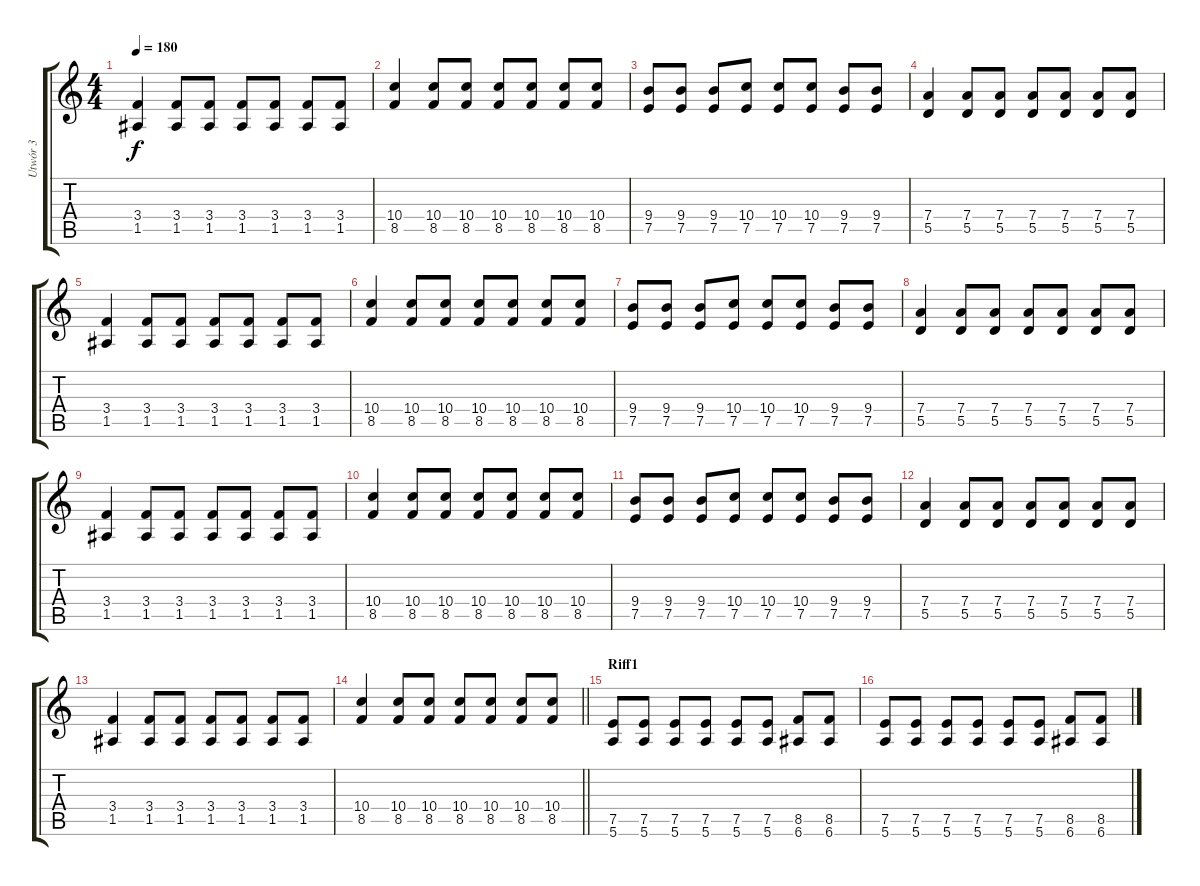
\track ("Utwór 3" "Utwór 3") {instrument overdrivenguitar}
\staff {score tabs}
\tuning (E4 B3 G3 D3 A2 E2) {hide}
\ts (4 4)
\tempo 180
\clef g2
\ks c
(3.4 1.5).4{dy f} (3.4 1.5).8 (3.4 1.5).8 (3.4 1.5).8 (3.4 1.5).8 (3.4 1.5).8 (3.4 1.5).8 |
(10.4 8.5).4 (10.4 8.5).8 (10.4 8.5).8 (10.4 8.5).8 (10.4 8.5).8 (10.4 8.5).8 (10.4 8.5).8 |
(9.4 7.5).8 (9.4 7.5).8 (9.4 7.5).8 (10.4 7.5).8 (10.4 7.5).8 (10.4 7.5).8 (9.4 7.5).8 (9.4 7.5).8 |
(7.4 5.5).4 (7.4 5.5).8 (7.4 5.5).8 (7.4 5.5).8 (7.4 5.5).8 (7.4 5.5).8 (7.4 5.5).8 |
(3.4 1.5).4 (3.4 1.5).8 (3.4 1.5).8 (3.4 1.5).8 (3.4 1.5).8 (3.4 1.5).8 (3.4 1.5).8 |
(10.4 8.5).4 (10.4 8.5).8 (10.4 8.5).8 (10.4 8.5).8 (10.4 8.5).8 (10.4 8.5).8 (10.4 8.5).8 |
(9.4 7.5).8 (9.4 7.5).8 (9.4 7.5).8 (10.4 7.5).8 (10.4 7.5).8 (10.4 7.5).8 (9.4 7.5).8 (9.4 7.5).8 |
(7.4 5.5).4 (7.4 5.5).8 (7.4 5.5).8 (7.4 5.5).8 (7.4 5.5).8 (7.4 5.5).8 (7.4 5.5).8 |
(3.4 1.5).4 (3.4 1.5).8 (3.4 1.5).8 (3.4 1.5).8 (3.4 1.5).8 (3.4 1.5).8 (3.4 1.5).8 |
(10.4 8.5).4 (10.4 8.5).8 (10.4 8.5).8 (10.4 8.5).8 (10.4 8.5).8 (10.4 8.5).8 (10.4 8.5).8 |
(9.4 7.5).8 (9.4 7.5).8 (9.4 7.5).8 (10.4 7.5).8 (10.4 7.5).8 (10.4 7.5).8 (9.4 7.5).8 (9.4 7.5).8 |
(7.4 5.5).4 (7.4 5.5).8 (7.4 5.5).8 (7.4 5.5).8 (7.4 5.5).8 (7.4 5.5).8 (7.4 5.5).8 |
(3.4 1.5).4 (3.4 1.5).8 (3.4 1.5).8 (3.4 1.5).8 (3.4 1.5).8 (3.4 1.5).8 (3.4 1.5).8 |
\barLineRight lightlight
(10.4 8.5).4 (10.4 8.5).8 (10.4 8.5).8 (10.4 8.5).8 (10.4 8.5).8 (10.4 8.5).8 (10.4 8.5).8 |
\section ("" "Riff1")
(7.5 5.6).8 (7.5 5.6).8 (7.5 5.6).8 (7.5 5.6).8 (7.5 5.6).8 (7.5 5.6).8 (8.5 6.6).8 (8.5 6.6).8 |
(7.5 5.6).8 (7.5 5.6).8 (7.5 5.6).8 (7.5 5.6).8 (7.5 5.6).8 (7.5 5.6).8 (8.5 6.6).8 (8.5 6.6).8
